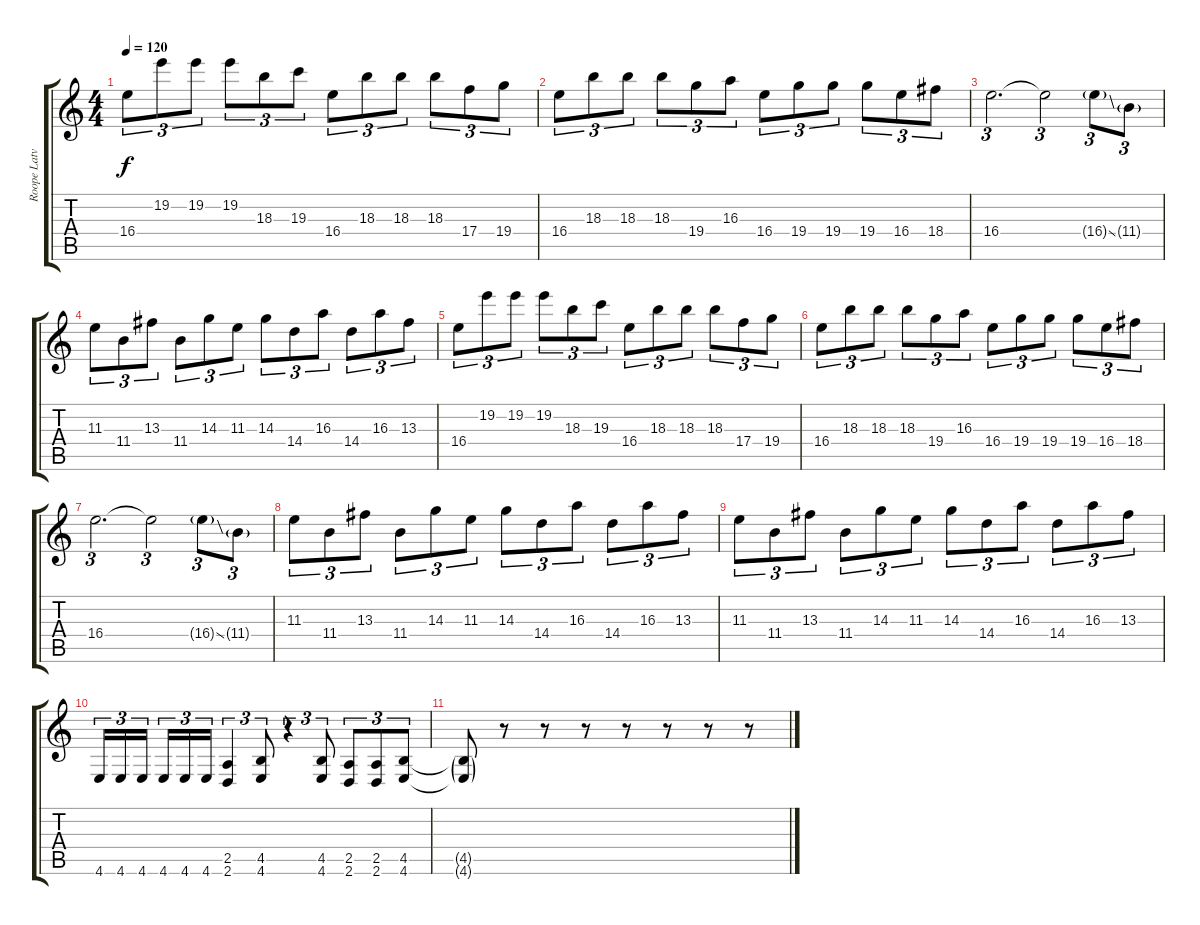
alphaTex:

\track ("Roope Latvala [Guitar 2]" "Roope Latv") {instrument distortionguitar}
\staff {score tabs}
\tuning (D4 A3 F3 C3 G2 C2) {hide}
\ts (4 4)
\tempo 120
\clef g2
\ks c
16.4.8{tu (3 2) dy f} 19.2.8{tu (3 2)} 19.2.8{tu (3 2)} 19.2.8{tu (3 2)} 18.3.8{tu (3 2)} 19.3.8{tu (3 2)} 16.4.8{tu (3 2)} 18.3.8{tu (3 2)} 18.3.8{tu (3 2)} 18.3.8{tu (3 2)} 17.4.8{tu (3 2)} 19.4.8{tu (3 2)} |
16.4.8{tu (3 2)} 18.3.8{tu (3 2)} 18.3.8{tu (3 2)} 18.3.8{tu (3 2)} 19.4.8{tu (3 2)} 16.3.8{tu (3 2)} 16.4.8{tu (3 2)} 19.4.8{tu (3 2)} 19.4.8{tu (3 2)} 19.4.8{tu (3 2)} 16.4.8{tu (3 2)} 18.4.8{tu (3 2)} |
16.4.2{d tu (3 2)} 16.4{t}.2{tu (3 2)} 16.4{ss g}.8{tu (3 2)} 11.4{g}.8{tu (3 2)} |
11.3.8{tu (3 2)} 11.4.8{tu (3 2)} 13.3.8{tu (3 2)} 11.4.8{tu (3 2)} 14.3.8{tu (3 2)} 11.3.8{tu (3 2)} 14.3.8{tu (3 2)} 14.4.8{tu (3 2)} 16.3.8{tu (3 2)} 14.4.8{tu (3 2)} 16.3.8{tu (3 2)} 13.3.8{tu (3 2)} |
16.4.8{tu (3 2)} 19.2.8{tu (3 2)} 19.2.8{tu (3 2)} 19.2.8{tu (3 2)} 18.3.8{tu (3 2)} 19.3.8{tu (3 2)} 16.4.8{tu (3 2)} 18.3.8{tu (3 2)} 18.3.8{tu (3 2)} 18.3.8{tu (3 2)} 17.4.8{tu (3 2)} 19.4.8{tu (3 2)} |
16.4.8{tu (3 2)} 18.3.8{tu (3 2)} 18.3.8{tu (3 2)} 18.3.8{tu (3 2)} 19.4.8{tu (3 2)} 16.3.8{tu (3 2)} 16.4.8{tu (3 2)} 19.4.8{tu (3 2)} 19.4.8{tu (3 2)} 19.4.8{tu (3 2)} 16.4.8{tu (3 2)} 18.4.8{tu (3 2)} |
16.4.2{d tu (3 2)} 16.4{t}.2{tu (3 2)} 16.4{ss g}.8{tu (3 2)} 11.4{g}.8{tu (3 2)} |
11.3.8{tu (3 2)} 11.4.8{tu (3 2)} 13.3.8{tu (3 2)} 11.4.8{tu (3 2)} 14.3.8{tu (3 2)} 11.3.8{tu (3 2)} 14.3.8{tu (3 2)} 14.4.8{tu (3 2)} 16.3.8{tu (3 2)} 14.4.8{tu (3 2)} 16.3.8{tu (3 2)} 13.3.8{tu (3 2)} |
11.3.8{tu (3 2)} 11.4.8{tu (3 2)} 13.3.8{tu (3 2)} 11.4.8{tu (3 2)} 14.3.8{tu (3 2)} 11.3.8{tu (3 2)} 14.3.8{tu (3 2)} 14.4.8{tu (3 2)} 16.3.8{tu (3 2)} 14.4.8{tu (3 2)} 16.3.8{tu (3 2)} 13.3.8{tu (3 2)} |
4.6.16{tu (3 2)} 4.6.16{tu (3 2)} 4.6.16{tu (3 2)} 4.6.16{tu (3 2)} 4.6.16{tu (3 2)} 4.6.16{tu (3 2)} (2.5 2.6).4{tu (3 2)} (4.5 4.6).8{tu (3 2)} r.4{tu (3 2)} (4.5 4.6).8{tu (3 2)} (2.5 2.6).8{tu (3 2)} (2.5 2.6).8{tu (3 2)} (4.5 4.6).8{tu (3 2)} |
(4.5{g t} 4.6{g t}).8 r.8 r.8 r.8 r.8 r.8 r.8 r.8
